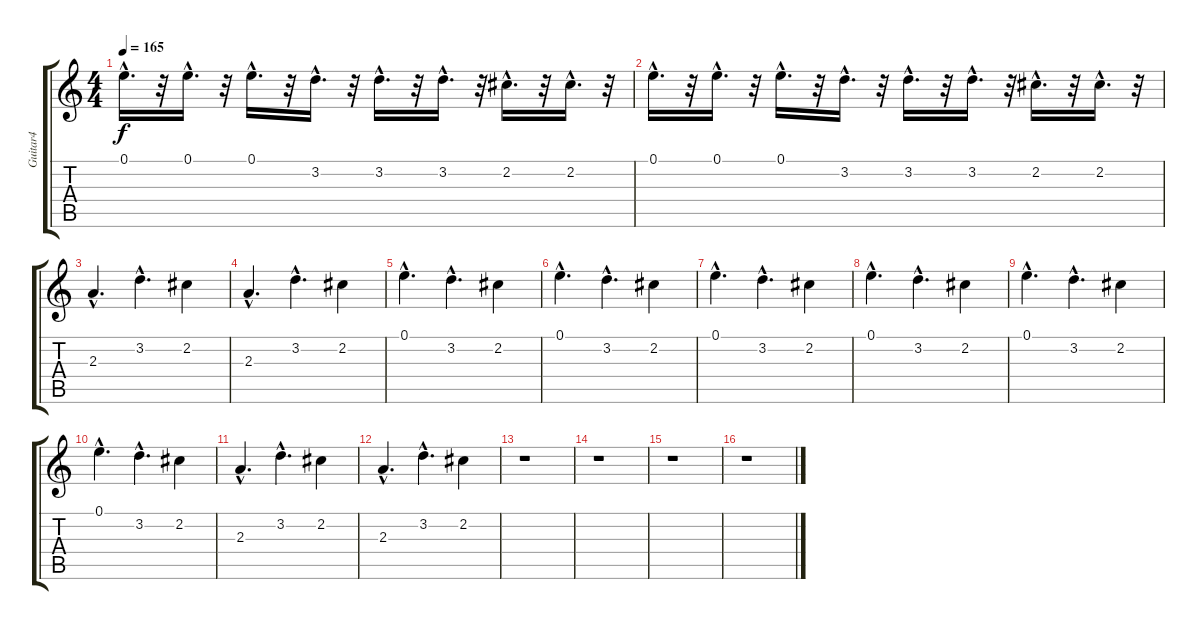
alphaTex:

\track ("Guitar4" "Guitar4") {instrument overdrivenguitar}
\staff {score tabs}
\tuning (E4 B3 G3 D3 A2 E2) {hide}
\ts (4 4)
\tempo 165
\clef g2
\ks c
0.1{hac}.16{d dy f volume 4} r.32 0.1{hac}.16{d volume 4} r.32 0.1{hac}.16{d volume 5} r.32 3.2{hac}.16{d volume 6} r.32 3.2{hac}.16{d volume 6} r.32 3.2{hac}.16{d volume 6} r.32 2.2{hac}.16{d volume 7} r.32 2.2{hac}.16{d volume 8} r.32 |
0.1{hac}.16{d volume 8} r.32 0.1{hac}.16{d volume 8} r.32 0.1{hac}.16{d volume 9} r.32 3.2{hac}.16{d volume 10} r.32 3.2{hac}.16{d volume 10} r.32 3.2{hac}.16{d volume 10} r.32 2.2{hac}.16{d volume 11} r.32 2.2{hac}.16{d volume 12} r.32 |
2.3{hac}.4{d volume 12} 3.2{hac}.4{d volume 14} 2.2.4{volume 15} |
2.3{hac}.4{d volume 16} 3.2{hac}.4{d} 2.2.4 |
0.1{hac}.4{d} 3.2{hac}.4{d} 2.2.4 |
0.1{hac}.4{d} 3.2{hac}.4{d} 2.2.4 |
0.1{hac}.4{d} 3.2{hac}.4{d} 2.2.4 |
0.1{hac}.4{d} 3.2{hac}.4{d} 2.2.4 |
0.1{hac}.4{d} 3.2{hac}.4{d} 2.2.4 |
0.1{hac}.4{d} 3.2{hac}.4{d} 2.2.4 |
2.3{hac}.4{d} 3.2{hac}.4{d} 2.2.4 |
2.3{hac}.4{d} 3.2{hac}.4{d} 2.2.4 |
r.1 |
r.1 |
r.1 |
r.1
